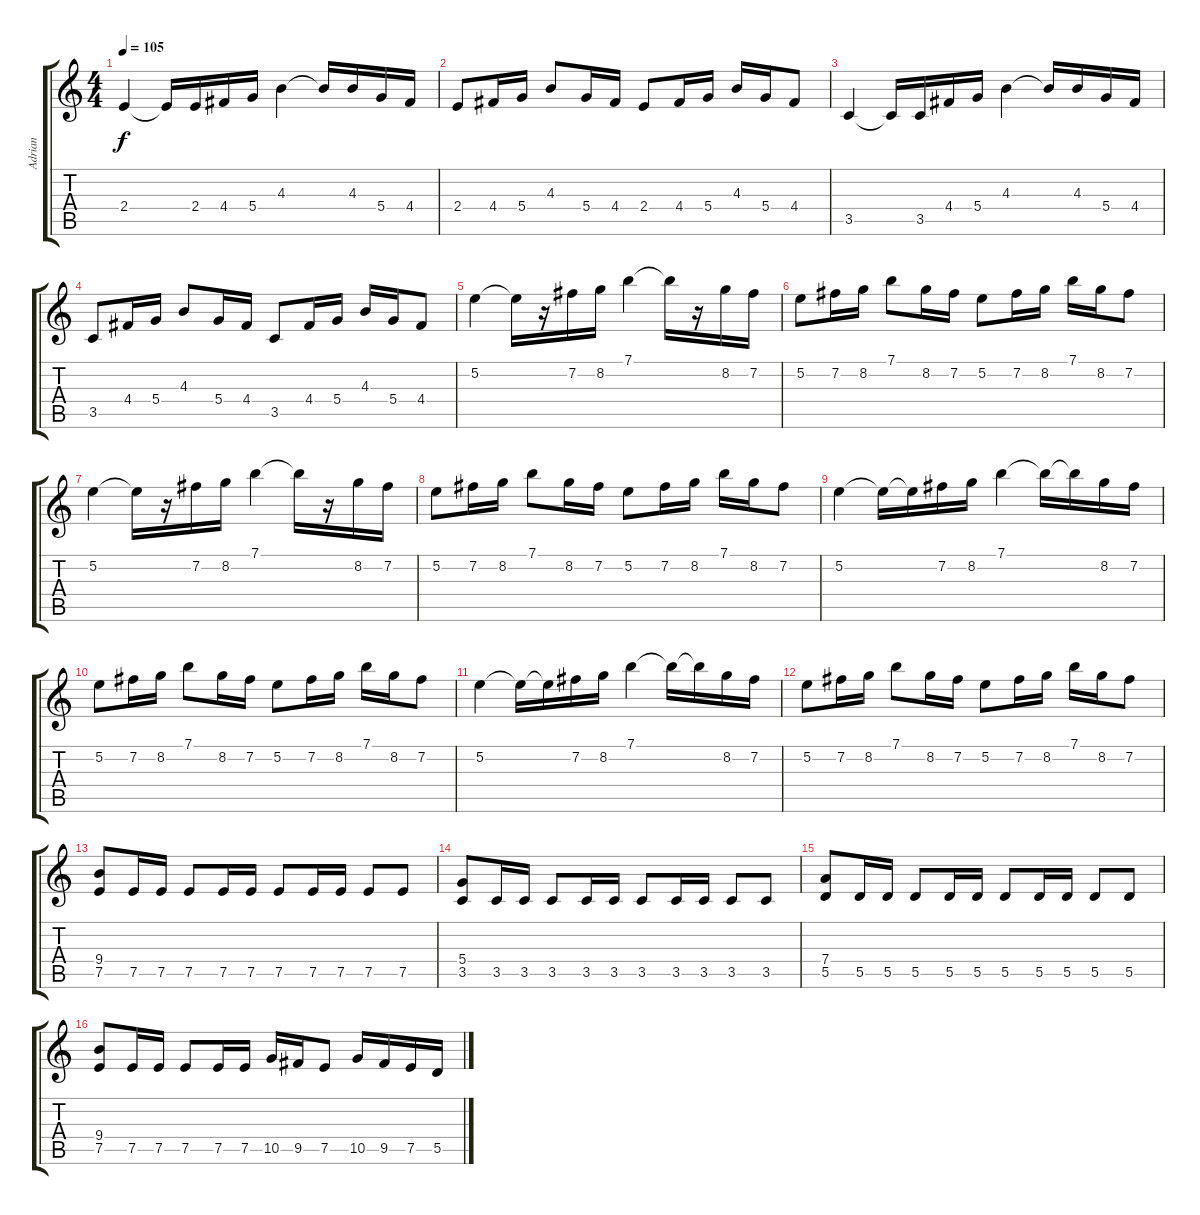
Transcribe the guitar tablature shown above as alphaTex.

\track ("Adrian" "Adrian") {instrument distortionguitar}
\staff {score tabs}
\tuning (E4 B3 G3 D3 A2 E2) {hide}
\ts (4 4)
\tempo 105
\clef g2
\ks c
2.4.4{dy f} 2.4{t}.16 2.4.16 4.4.16 5.4.16 4.3.4 4.3{t}.16 4.3.16 5.4.16 4.4.16 |
2.4.8 4.4.16 5.4.16 4.3.8 5.4.16 4.4.16 2.4.8 4.4.16 5.4.16 4.3.16 5.4.16 4.4.8 |
3.5.4 3.5{t}.16 3.5.16 4.4.16 5.4.16 4.3.4 4.3{t}.16 4.3.16 5.4.16 4.4.16 |
3.5.8 4.4.16 5.4.16 4.3.8 5.4.16 4.4.16 3.5.8 4.4.16 5.4.16 4.3.16 5.4.16 4.4.8 |
5.2.4 5.2{t}.16 r.16 7.2.16 8.2.16 7.1.4 7.1{t}.16 r.16 8.2.16 7.2.16 |
5.2.8 7.2.16 8.2.16 7.1.8 8.2.16 7.2.16 5.2.8 7.2.16 8.2.16 7.1.16 8.2.16 7.2.8 |
5.2.4 5.2{t}.16 r.16 7.2.16 8.2.16 7.1.4 7.1{t}.16 r.16 8.2.16 7.2.16 |
5.2.8 7.2.16 8.2.16 7.1.8 8.2.16 7.2.16 5.2.8 7.2.16 8.2.16 7.1.16 8.2.16 7.2.8 |
5.2.4 5.2{t}.16 5.2{t}.16 7.2.16 8.2.16 7.1.4 7.1{t}.16 7.1{t}.16 8.2.16 7.2.16 |
5.2.8 7.2.16 8.2.16 7.1.8 8.2.16 7.2.16 5.2.8 7.2.16 8.2.16 7.1.16 8.2.16 7.2.8 |
5.2.4 5.2{t}.16 5.2{t}.16 7.2.16 8.2.16 7.1.4 7.1{t}.16 7.1{t}.16 8.2.16 7.2.16 |
5.2.8 7.2.16 8.2.16 7.1.8 8.2.16 7.2.16 5.2.8 7.2.16 8.2.16 7.1.16 8.2.16 7.2.8 |
(9.4 7.5).8 7.5.16 7.5.16 7.5.8 7.5.16 7.5.16 7.5.8 7.5.16 7.5.16 7.5.8 7.5.8 |
(5.4 3.5).8 3.5.16 3.5.16 3.5.8 3.5.16 3.5.16 3.5.8 3.5.16 3.5.16 3.5.8 3.5.8 |
(7.4 5.5).8 5.5.16 5.5.16 5.5.8 5.5.16 5.5.16 5.5.8 5.5.16 5.5.16 5.5.8 5.5.8 |
(9.4 7.5).8 7.5.16 7.5.16 7.5.8 7.5.16 7.5.16 10.5.16 9.5.16 7.5.8 10.5.16 9.5.16 7.5.16 5.5.16
